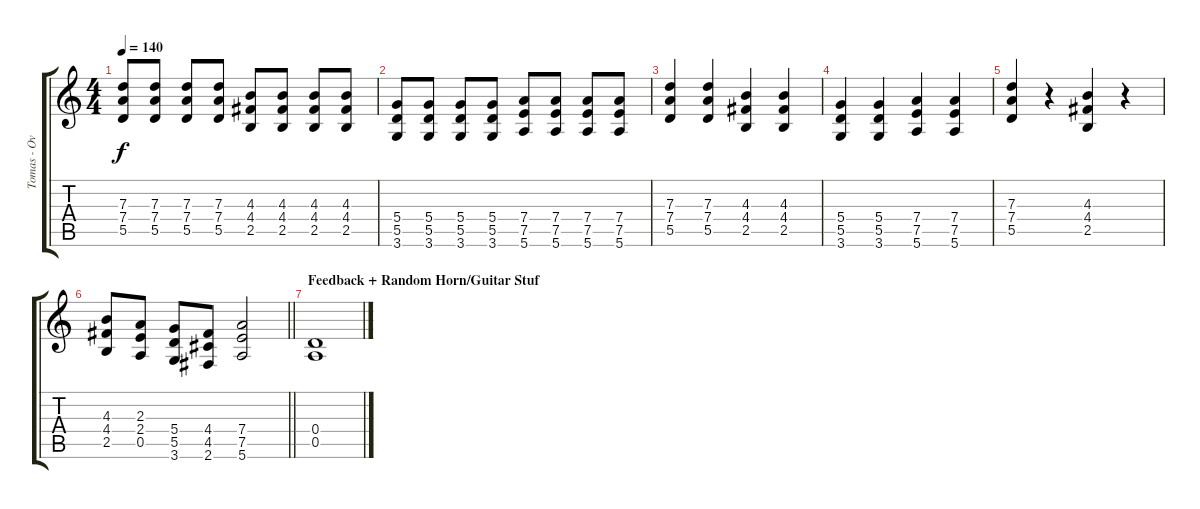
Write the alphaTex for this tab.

\track ("Tomas - Overdub Guitar" "Tomas - Ov") {instrument overdrivenguitar}
\staff {score tabs}
\tuning (E4 B3 G3 D3 A2 E2) {hide}
\ts (4 4)
\tempo 140
\clef g2
\ks c
(7.3 7.4 5.5).8{dy f volume 12} (7.3 7.4 5.5).8 (7.3 7.4 5.5).8 (7.3 7.4 5.5).8 (4.3 4.4 2.5).8 (4.3 4.4 2.5).8 (4.3 4.4 2.5).8 (4.3 4.4 2.5).8 |
(5.4 5.5 3.6).8{volume 12} (5.4 5.5 3.6).8 (5.4 5.5 3.6).8 (5.4 5.5 3.6).8 (7.4 7.5 5.6).8 (7.4 7.5 5.6).8 (7.4 7.5 5.6).8 (7.4 7.5 5.6).8 |
(7.3 7.4 5.5).4{volume 12} (7.3 7.4 5.5).4 (4.3 4.4 2.5).4 (4.3 4.4 2.5).4 |
(5.4 5.5 3.6).4 (5.4 5.5 3.6).4 (7.4 7.5 5.6).4 (7.4 7.5 5.6).4 |
(7.3 7.4 5.5).4{volume 12} r.4 (4.3 4.4 2.5).4 r.4 |
\barLineRight lightlight
(4.3 4.4 2.5).8 (2.3 2.4 0.5).8 (5.4 5.5 3.6).8 (4.4 4.5 2.6).8 (7.4 7.5 5.6).2 |
\section ("" "Feedback + Random Horn/Guitar Stuf")
(0.4 0.5).1
